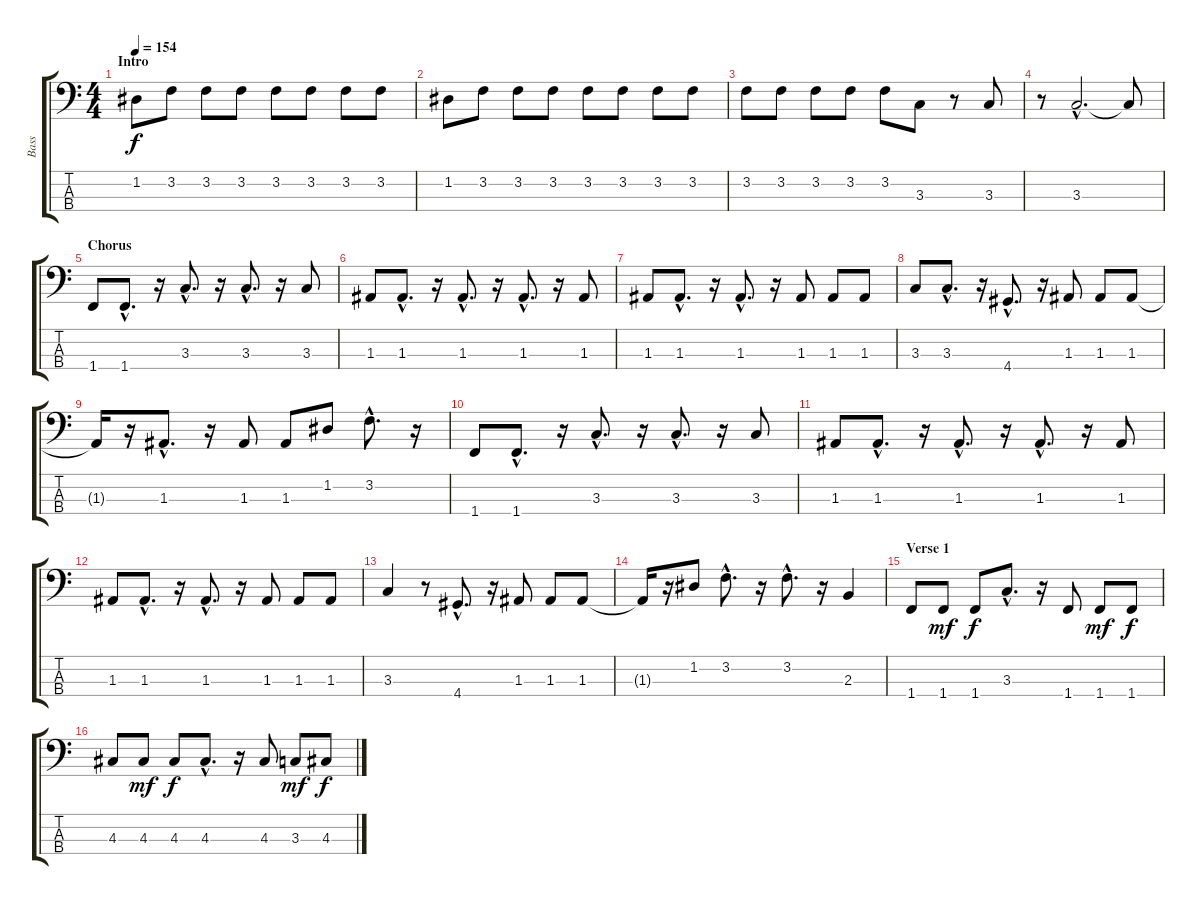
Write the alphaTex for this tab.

\track ("Bass" "Bass") {instrument electricbassfinger}
\staff {score tabs}
\tuning (G2 D2 A1 E1) {hide}
\ts (4 4)
\section ("" "Intro")
\tempo 154
\clef f4
\ks c
1.2.8{dy f instrument electricbassfinger} 3.2.8 3.2.8 3.2.8 3.2.8 3.2.8 3.2.8 3.2.8 |
1.2.8 3.2.8 3.2.8 3.2.8 3.2.8 3.2.8 3.2.8 3.2.8 |
3.2.8 3.2.8 3.2.8 3.2.8 3.2.8 3.3.8 r.8 3.3.8 |
r.8 3.3{hac}.2{d} 3.3{t}.8 |
\section ("" "Chorus")
1.4.8 1.4{hac}.8{d} r.16 3.3{hac}.8{d} r.16 3.3{hac}.8{d} r.16 3.3.8 |
1.3.8 1.3{hac}.8{d} r.16 1.3{hac}.8{d} r.16 1.3{hac}.8{d} r.16 1.3.8 |
1.3.8 1.3{hac}.8{d} r.16 1.3{hac}.8{d} r.16 1.3.8 1.3.8 1.3.8 |
3.3.8 3.3{hac}.8{d} r.16 4.4{hac}.8{d} r.16 1.3.8 1.3.8 1.3.8 |
1.3{t}.16 r.16 1.3{hac}.8{d} r.16 1.3.8 1.3.8 1.2.8 3.2{hac}.8{d} r.16 |
1.4.8 1.4{hac}.8{d} r.16 3.3{hac}.8{d} r.16 3.3{hac}.8{d} r.16 3.3.8 |
1.3.8 1.3{hac}.8{d} r.16 1.3{hac}.8{d} r.16 1.3{hac}.8{d} r.16 1.3.8 |
1.3.8 1.3{hac}.8{d} r.16 1.3{hac}.8{d} r.16 1.3.8 1.3.8 1.3.8 |
3.3.4 r.8 4.4{hac}.8{d} r.16 1.3.8 1.3.8 1.3.8 |
1.3{t}.16 r.16 1.2.8 3.2{hac}.8{d} r.16 3.2{hac}.8{d} r.16 2.3.4 |
\section ("" "Verse 1")
1.4.8 1.4.8{dy mf} 1.4.8{dy f} 3.3{hac}.8{d} r.16 1.4.8 1.4.8{dy mf} 1.4.8{dy f} |
4.3.8 4.3.8{dy mf} 4.3.8{dy f} 4.3{hac}.8{d} r.16 4.3.8 3.3.8{dy mf} 4.3.8{dy f}
